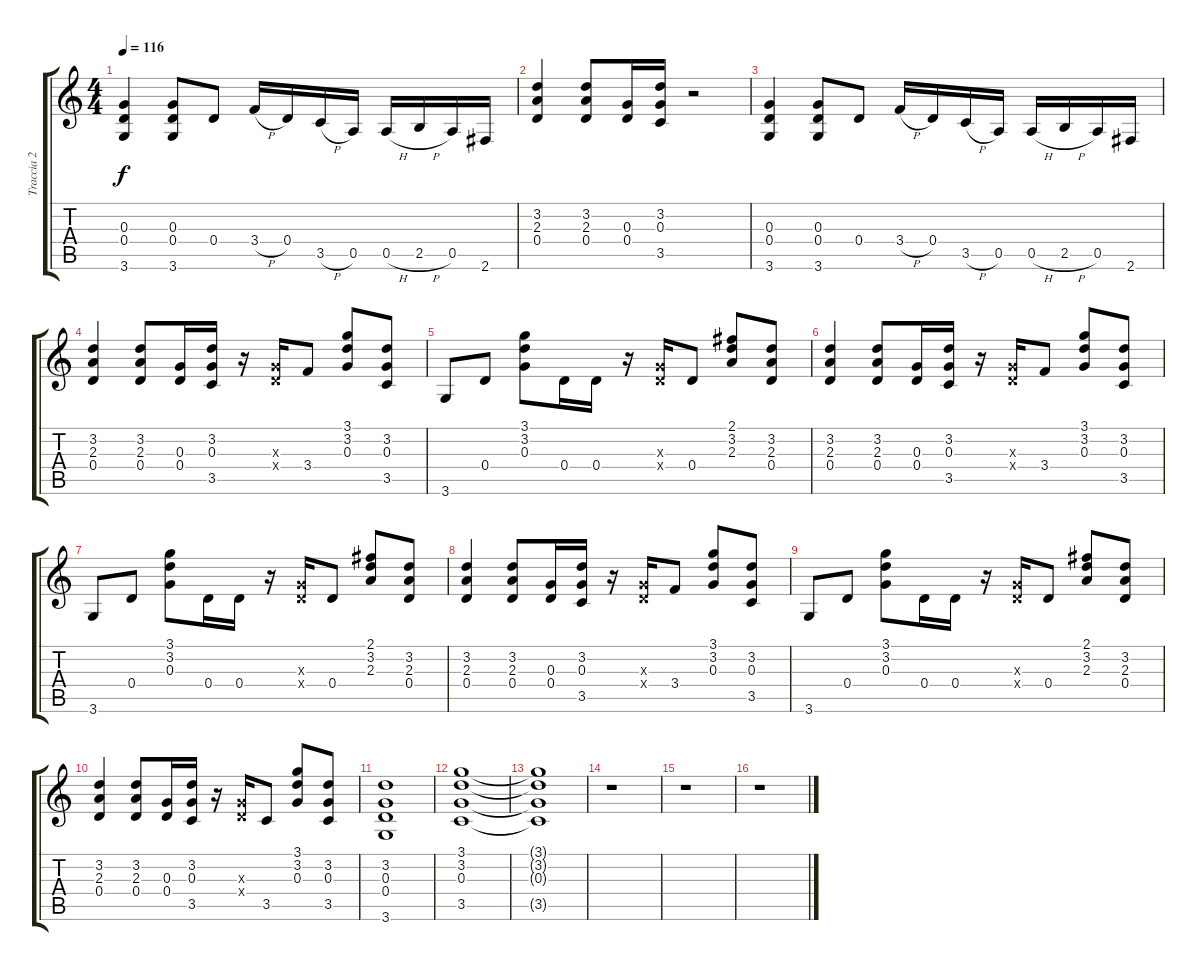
\track ("Traccia 2" "Traccia 2") {instrument overdrivenguitar}
\staff {score tabs}
\tuning (E4 B3 G3 D3 A2 E2) {hide}
\ts (4 4)
\tempo 116
\clef g2
\ks c
(0.3 0.4 3.6).4{dy f} (0.3 0.4 3.6).8 0.4.8 3.4{h}.16 0.4.16 3.5{h}.16 0.5.16 0.5{h}.16 2.5{h}.16 0.5.16 2.6.16 |
(3.2 2.3 0.4).4 (3.2 2.3 0.4).8 (0.3 0.4).16 (3.2 0.3 3.5).16 r.2 |
(0.3 0.4 3.6).4 (0.3 0.4 3.6).8 0.4.8 3.4{h}.16 0.4.16 3.5{h}.16 0.5.16 0.5{h}.16 2.5{h}.16 0.5.16 2.6.16 |
(3.2 2.3 0.4).4 (3.2 2.3 0.4).8 (0.3 0.4).16 (3.2 0.3 3.5).16 r.16 (0.3{x} 0.4{x}).16 3.4.8 (3.1 3.2 0.3).8 (3.2 0.3 3.5).8 |
3.6.8 0.4.8 (3.1 3.2 0.3).8 0.4.16 0.4.16 r.16 (0.3{x} 0.4{x}).16 0.4.8 (2.1 3.2 2.3).8 (3.2 2.3 0.4).8 |
(3.2 2.3 0.4).4 (3.2 2.3 0.4).8 (0.3 0.4).16 (3.2 0.3 3.5).16 r.16 (0.3{x} 0.4{x}).16 3.4.8 (3.1 3.2 0.3).8 (3.2 0.3 3.5).8 |
3.6.8 0.4.8 (3.1 3.2 0.3).8 0.4.16 0.4.16 r.16 (0.3{x} 0.4{x}).16 0.4.8 (2.1 3.2 2.3).8 (3.2 2.3 0.4).8 |
(3.2 2.3 0.4).4 (3.2 2.3 0.4).8 (0.3 0.4).16 (3.2 0.3 3.5).16 r.16 (0.3{x} 0.4{x}).16 3.4.8 (3.1 3.2 0.3).8 (3.2 0.3 3.5).8 |
3.6.8 0.4.8 (3.1 3.2 0.3).8 0.4.16 0.4.16 r.16 (0.3{x} 0.4{x}).16 0.4.8 (2.1 3.2 2.3).8 (3.2 2.3 0.4).8 |
(3.2 2.3 0.4).4 (3.2 2.3 0.4).8 (0.3 0.4).16 (3.2 0.3 3.5).16 r.16 (0.3{x} 0.4{x}).16 3.5.8 (3.1 3.2 0.3).8 (3.2 0.3 3.5).8 |
(3.2 0.3 0.4 3.6).1 |
(3.1 3.2 0.3 3.5).1 |
(3.1{t} 3.2{t} 0.3{t} 3.5{t}).1 |
r.1 |
r.1 |
r.1
